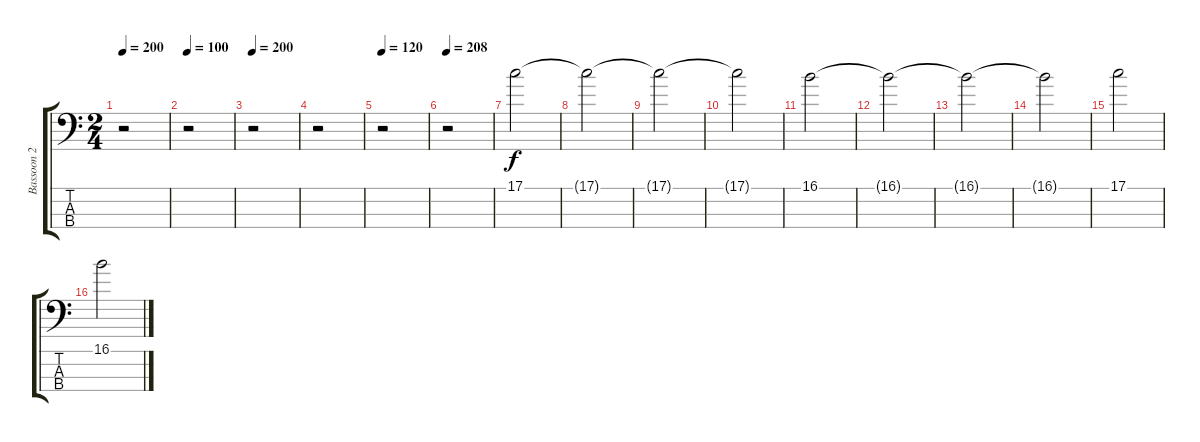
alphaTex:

\track ("Bassoon 2" "Bassoon 2") {instrument acousticguitarnylon}
\staff {score tabs}
\tuning (G2 D2 A1 E1) {hide}
\ts (2 4)
\tempo 200
\clef f4
\ks c
r.2{dy f instrument acousticguitarnylon} |
\tempo 100
r.2 |
\tempo 200
r.2 |
r.2 |
\tempo 120
r.2 |
\tempo 208
r.2 |
17.1.2 |
17.1{t}.2 |
17.1{t}.2 |
17.1{t}.2 |
16.1.2 |
16.1{t}.2 |
16.1{t}.2 |
16.1{t}.2 |
17.1.2 |
16.1.2
